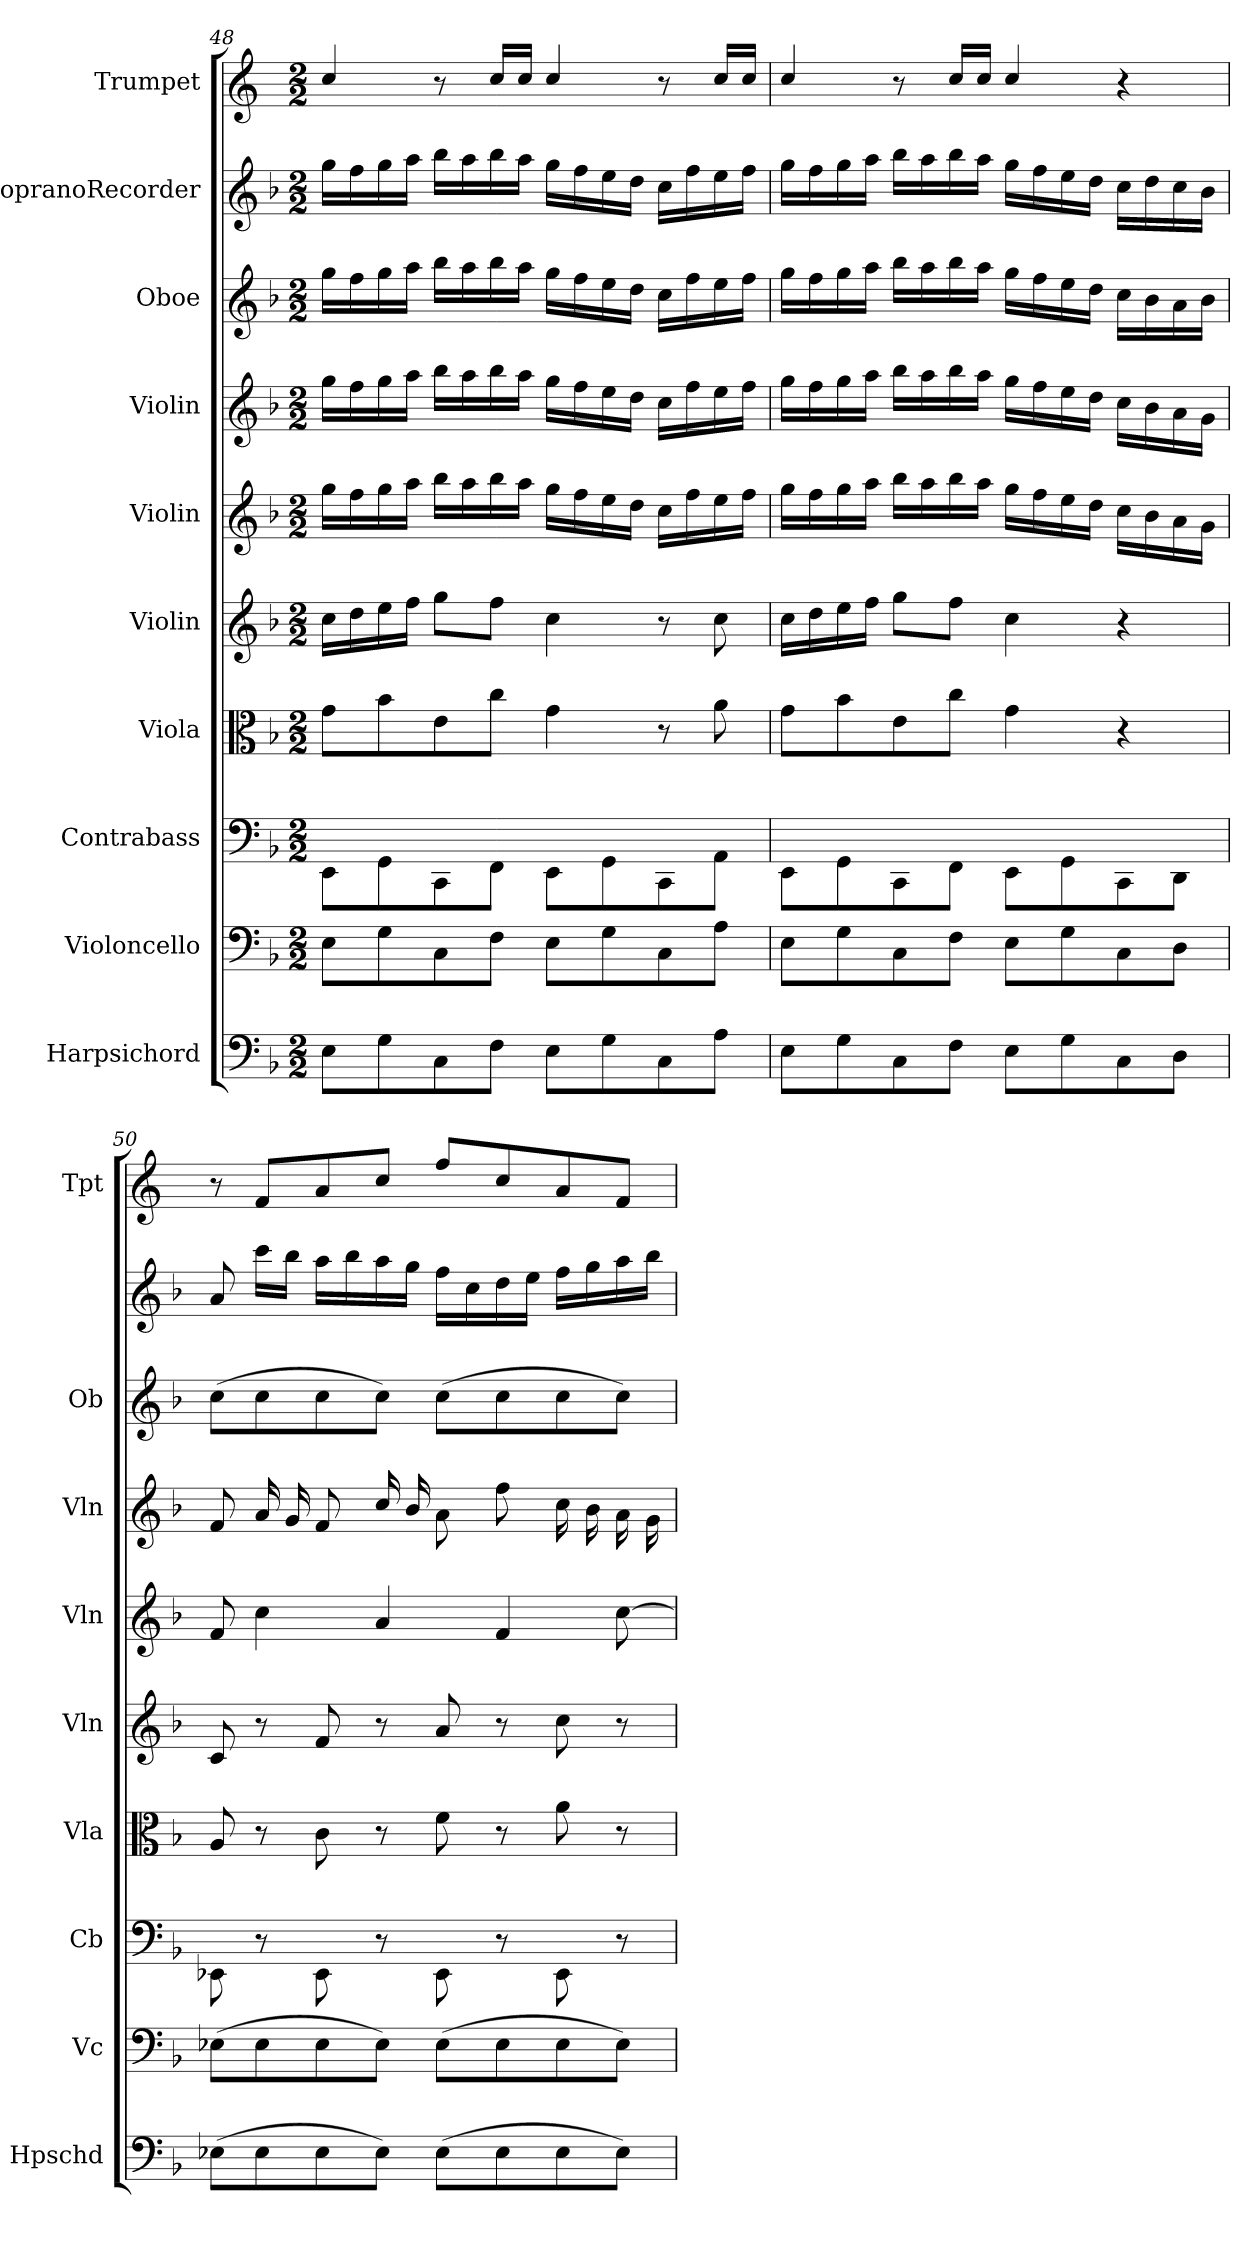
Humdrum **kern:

**kern	**kern	**kern	**kern	**kern	**kern	**kern	**kern	**kern	**kern
*part10	*part9	*part8	*part7	*part6	*part5	*part4	*part3	*part2	*part1
*staff10	*staff9	*staff8	*staff7	*staff6	*staff5	*staff4	*staff3	*staff2	*staff1
*I"Harpsichord	*I"Violoncello	*I"Contrabass	*I"Viola	*I"Violin	*I"Violin	*I"Violin	*I"Oboe	*I"SopranoRecorder	*I"Trumpet
*I'Hpschd	*I'Vc	*I'Cb	*I'Vla	*I'Vln	*I'Vln	*I'Vln	*I'Ob	*	*I'Tpt
*clefF4	*clefF4	*clefF4	*clefC3	*clefG2	*clefG2	*clefG2	*clefG2	*clefG2	*clefG2
*k[b-]	*k[b-]	*k[b-]	*k[b-]	*k[b-]	*k[b-]	*k[b-]	*k[b-]	*k[b-]	*k[]
*M2/2	*M2/2	*M2/2	*M2/2	*M2/2	*M2/2	*M2/2	*M2/2	*M2/2	*M2/2
=48	=48	=48	=48	=48	=48	=48	=48	=48	=48
8E\L	8E\L	8EE\L	8g\L	16cc\LL	16gg\LL	16gg\LL	16gg\LL	16gg\LL	4cc/
.	.	.	.	16dd\	16ff\	16ff\	16ff\	16ff\	.
8G\	8G\	8GG\	8b-\	16ee\	16gg\	16gg\	16gg\	16gg\	.
.	.	.	.	16ff\JJ	16aa\JJ	16aa\JJ	16aa\JJ	16aa\JJ	.
8C\	8C\	8CC\	8e\	8gg\L	16bb-\LL	16bb-\LL	16bb-\LL	16bb-\LL	8r
.	.	.	.	.	16aa\	16aa\	16aa\	16aa\	.
8F\J	8F\J	8FF\J	8cc\J	8ff\J	16bb-\	16bb-\	16bb-\	16bb-\	16cc/LL
.	.	.	.	.	16aa\JJ	16aa\JJ	16aa\JJ	16aa\JJ	16cc/JJ
8E\L	8E\L	8EE\L	4g\	4cc\	16gg\LL	16gg\LL	16gg\LL	16gg\LL	4cc/
.	.	.	.	.	16ff\	16ff\	16ff\	16ff\	.
8G\	8G\	8GG\	.	.	16ee\	16ee\	16ee\	16ee\	.
.	.	.	.	.	16dd\JJ	16dd\JJ	16dd\JJ	16dd\JJ	.
8C\	8C\	8CC\	8r	8r	16cc\LL	16cc\LL	16cc\LL	16cc\LL	8r
.	.	.	.	.	16ff\	16ff\	16ff\	16ff\	.
8A\J	8A\J	8AA\J	8a\	8cc\	16ee\	16ee\	16ee\	16ee\	16cc/LL
.	.	.	.	.	16ff\JJ	16ff\JJ	16ff\JJ	16ff\JJ	16cc/JJ
=49	=49	=49	=49	=49	=49	=49	=49	=49	=49
8E\L	8E\L	8EE\L	8g\L	16cc\LL	16gg\LL	16gg\LL	16gg\LL	16gg\LL	4cc/
.	.	.	.	16dd\	16ff\	16ff\	16ff\	16ff\	.
8G\	8G\	8GG\	8b-\	16ee\	16gg\	16gg\	16gg\	16gg\	.
.	.	.	.	16ff\JJ	16aa\JJ	16aa\JJ	16aa\JJ	16aa\JJ	.
8C\	8C\	8CC\	8e\	8gg\L	16bb-\LL	16bb-\LL	16bb-\LL	16bb-\LL	8r
.	.	.	.	.	16aa\	16aa\	16aa\	16aa\	.
8F\J	8F\J	8FF\J	8cc\J	8ff\J	16bb-\	16bb-\	16bb-\	16bb-\	16cc/LL
.	.	.	.	.	16aa\JJ	16aa\JJ	16aa\JJ	16aa\JJ	16cc/JJ
8E\L	8E\L	8EE\L	4g\	4cc\	16gg\LL	16gg\LL	16gg\LL	16gg\LL	4cc/
.	.	.	.	.	16ff\	16ff\	16ff\	16ff\	.
8G\	8G\	8GG\	.	.	16ee\	16ee\	16ee\	16ee\	.
.	.	.	.	.	16dd\JJ	16dd\JJ	16dd\JJ	16dd\JJ	.
8C\	8C\	8CC\	4r	4r	16cc\LL	16cc\LL	16cc\LL	16cc\LL	4r
.	.	.	.	.	16b-\	16b-\	16b-\	16dd\	.
8D\J	8D\J	8DD\J	.	.	16a\	16a\	16a\	16cc\	.
.	.	.	.	.	16g\JJ	16g\JJ	16b-\JJ	16b-\JJ	.
=50	=50	=50	=50	=50	=50	=50	=50	=50	=50
(8E-X\L	(8E-X\L	8EE-X\	8A/	8c/	8f/	8f/	(8cc\L	8a/	8r
8E-\	8E-\	8r	8r	8r	4cc\	16a/	8cc\	16ccc\LL	8f/L
.	.	.	.	.	.	16g/	.	16bb-\JJ	.
8E-\	8E-\	8EE-\	8c\	8f/	.	8f/	8cc\	16aa\LL	8a/
.	.	.	.	.	.	.	.	16bb-\	.
8E-\J)	8E-\J)	8r	8r	8r	4a/	16cc/	8cc\J)	16aa\	8cc/J
.	.	.	.	.	.	16b-/	.	16gg\JJ	.
(8E-\L	(8E-\L	8EE-\	8f\	8a/	.	8a\	(8cc\L	16ff\LL	8ff/L
.	.	.	.	.	.	.	.	16cc\	.
8E-\	8E-\	8r	8r	8r	4f/	8ff\	8cc\	16dd\	8cc/
.	.	.	.	.	.	.	.	16ee\JJ	.
8E-\	8E-\	8EE-\	8a\	8cc\	.	16cc\	8cc\	16ff\LL	8a/
.	.	.	.	.	.	16b-\	.	16gg\	.
8E-\J)	8E-\J)	8r	8r	8r	[8cc\	16a\	8cc\J)	16aa\	8f/J
.	.	.	.	.	.	16g\	.	16bb-\JJ	.
=	=	=	=	=	=	=	=	=	=
*-	*-	*-	*-	*-	*-	*-	*-	*-	*-
